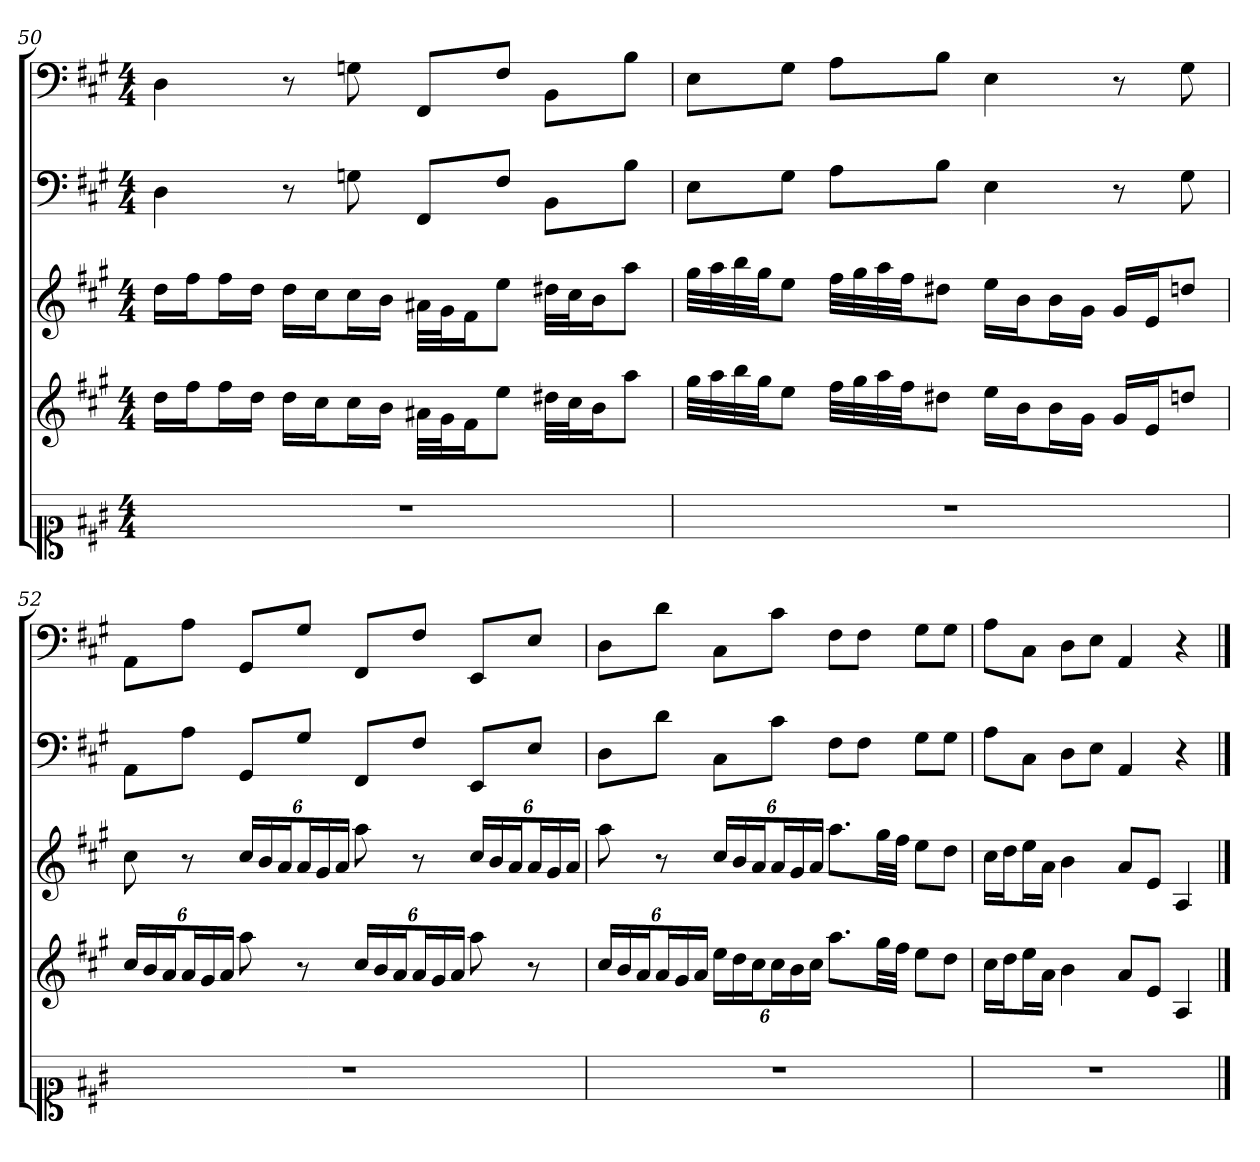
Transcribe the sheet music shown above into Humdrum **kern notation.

**kern	**kern	**kern	**kern	**kern
*part5	*part4	*part3	*part2	*part1
*staff5	*staff4	*staff3	*staff2	*staff1
*clefC1	*	*	*clefF4	*clefF4
*k[f#c#g#]	*k[f#c#g#]	*k[f#c#g#]	*k[f#c#g#]	*k[f#c#g#]
*A:	*A:	*A:	*A:	*A:
*M4/4	*M4/4	*M4/4	*M4/4	*M4/4
=50	=50	=50	=50	=50
1r	16ddLL	16ddLL	4D	4D
.	16ff#J	16ff#J	.	.
.	16ff#L	16ff#L	.	.
.	16ddJJ	16ddJJ	.	.
.	16ddLL	16ddLL	8r	8r
.	16cc#J	16cc#J	.	.
.	16cc#L	16cc#L	8Gn	8Gn
.	16bJJ	16bJJ	.	.
.	32a#XLLL	32a#XLLL	8FF#/L	8FF#/L
.	32g#J	32g#J	.	.
.	16f#J	16f#J	.	.
.	8eeJ	8eeJ	8F#/J	8F#/J
.	32dd#XLLL	32dd#XLLL	8BB\L	8BB\L
.	32cc#J	32cc#J	.	.
.	16bJ	16bJ	.	.
.	8aaJ	8aaJ	8B\J	8B\J
=51	=51	=51	=51	=51
1r	32gg#LLL	32gg#LLL	8E\L	8E\L
.	32aa	32aa	.	.
.	32bb	32bb	.	.
.	32gg#JJ	32gg#JJ	.	.
.	8eeJ	8eeJ	8G#\J	8G#\J
.	32ff#LLL	32ff#LLL	8A\L	8A\L
.	32gg#	32gg#	.	.
.	32aa	32aa	.	.
.	32ff#JJ	32ff#JJ	.	.
.	8dd#XJ	8dd#XJ	8B\J	8B\J
.	16eeLL	16eeLL	4E	4E
.	16bJ	16bJ	.	.
.	16bL	16bL	.	.
.	16g#JJ	16g#JJ	.	.
.	16g#LL	16g#LL	8r	8r
.	16eJ	16eJ	.	.
.	8ddnJ	8ddnJ	8G#	8G#
=52	=52	=52	=52	=52
1r	24cc#LL	8cc#	8AA\L	8AA\L
.	24b	.	.	.
.	24aJ	.	.	.
.	24aL	8r	8A\J	8A\J
.	24g#	.	.	.
.	24aJJ	.	.	.
.	8aa	24cc#LL	8GG#/L	8GG#/L
.	.	24b	.	.
.	.	24aJ	.	.
.	8r	24aL	8G#/J	8G#/J
.	.	24g#	.	.
.	.	24aJJ	.	.
.	24cc#LL	8aa	8FF#/L	8FF#/L
.	24b	.	.	.
.	24aJ	.	.	.
.	24aL	8r	8F#/J	8F#/J
.	24g#	.	.	.
.	24aJJ	.	.	.
.	8aa	24cc#LL	8EE/L	8EE/L
.	.	24b	.	.
.	.	24aJ	.	.
.	8r	24aL	8E/J	8E/J
.	.	24g#	.	.
.	.	24aJJ	.	.
=53	=53	=53	=53	=53
1r	24cc#LL	8aa	8D\L	8D\L
.	24b	.	.	.
.	24aJ	.	.	.
.	24aL	8r	8d\J	8d\J
.	24g#	.	.	.
.	24aJJ	.	.	.
.	24eeLL	24cc#LL	8C#\L	8C#\L
.	24dd	24b	.	.
.	24cc#J	24aJ	.	.
.	24cc#L	24aL	8c#\J	8c#\J
.	24b	24g#	.	.
.	24cc#JJ	24aJJ	.	.
.	8.aaL	8.aaL	8F#\L	8F#\L
.	.	.	8F#\J	8F#\J
.	32gg#LL	32gg#LL	.	.
.	32ff#JJJ	32ff#JJJ	.	.
.	8eeL	8eeL	8G#\L	8G#\L
.	8ddJ	8ddJ	8G#\J	8G#\J
=54	=54	=54	=54	=54
1r	16cc#LL	16cc#LL	8A\L	8A\L
.	16ddJ	16ddJ	.	.
.	16eeL	16eeL	8C#\J	8C#\J
.	16aJJ	16aJJ	.	.
.	4b	4b	8D\L	8D\L
.	.	.	8E\J	8E\J
.	8aL	8aL	4AA	4AA
.	8eJ	8eJ	.	.
.	4A	4A	4r	4r
==	==	==	==	==
*-	*-	*-	*-	*-
